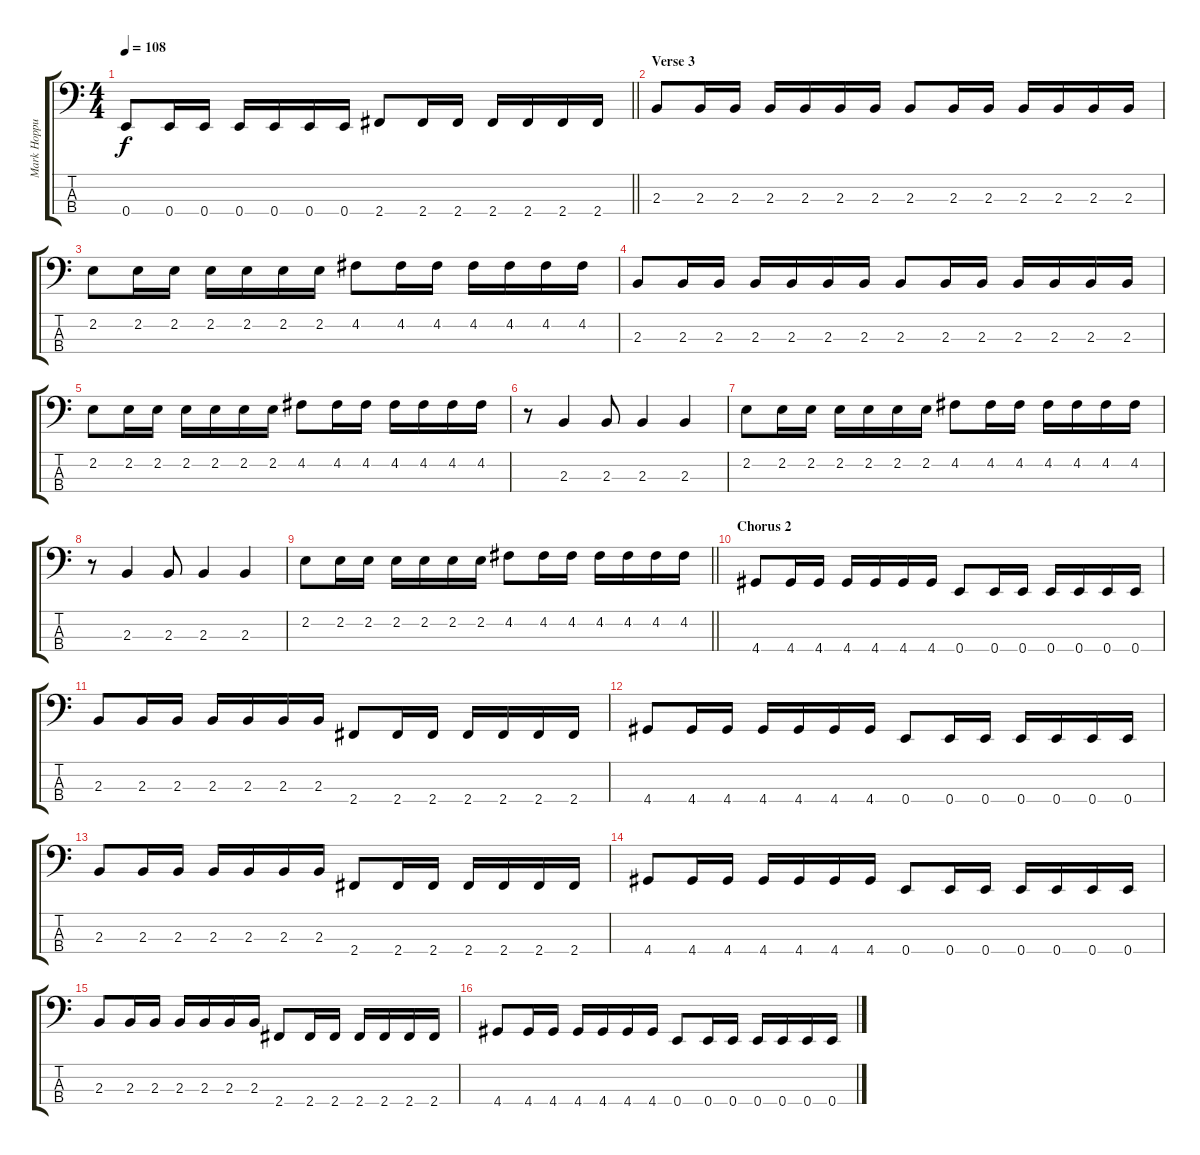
\track ("Mark Hoppus" "Mark Hoppu") {instrument electricbasspick}
\staff {score tabs}
\tuning (G2 D2 A1 E1) {hide}
\ts (4 4)
\tempo 108
\clef f4
\barLineRight lightlight
\ks c
0.4.8{dy f} 0.4.16 0.4.16 0.4.16 0.4.16 0.4.16 0.4.16 2.4.8 2.4.16 2.4.16 2.4.16 2.4.16 2.4.16 2.4.16 |
\section ("" "Verse 3")
2.3.8 2.3.16 2.3.16 2.3.16 2.3.16 2.3.16 2.3.16 2.3.8 2.3.16 2.3.16 2.3.16 2.3.16 2.3.16 2.3.16 |
2.2.8 2.2.16 2.2.16 2.2.16 2.2.16 2.2.16 2.2.16 4.2.8 4.2.16 4.2.16 4.2.16 4.2.16 4.2.16 4.2.16 |
2.3.8 2.3.16 2.3.16 2.3.16 2.3.16 2.3.16 2.3.16 2.3.8 2.3.16 2.3.16 2.3.16 2.3.16 2.3.16 2.3.16 |
2.2.8 2.2.16 2.2.16 2.2.16 2.2.16 2.2.16 2.2.16 4.2.8 4.2.16 4.2.16 4.2.16 4.2.16 4.2.16 4.2.16 |
r.8 2.3.4 2.3.8 2.3.4 2.3.4 |
2.2.8 2.2.16 2.2.16 2.2.16 2.2.16 2.2.16 2.2.16 4.2.8 4.2.16 4.2.16 4.2.16 4.2.16 4.2.16 4.2.16 |
r.8 2.3.4 2.3.8 2.3.4 2.3.4 |
\barLineRight lightlight
2.2.8 2.2.16 2.2.16 2.2.16 2.2.16 2.2.16 2.2.16 4.2.8 4.2.16 4.2.16 4.2.16 4.2.16 4.2.16 4.2.16 |
\section ("" "Chorus 2")
4.4.8 4.4.16 4.4.16 4.4.16 4.4.16 4.4.16 4.4.16 0.4.8 0.4.16 0.4.16 0.4.16 0.4.16 0.4.16 0.4.16 |
2.3.8 2.3.16 2.3.16 2.3.16 2.3.16 2.3.16 2.3.16 2.4.8 2.4.16 2.4.16 2.4.16 2.4.16 2.4.16 2.4.16 |
4.4.8 4.4.16 4.4.16 4.4.16 4.4.16 4.4.16 4.4.16 0.4.8 0.4.16 0.4.16 0.4.16 0.4.16 0.4.16 0.4.16 |
2.3.8 2.3.16 2.3.16 2.3.16 2.3.16 2.3.16 2.3.16 2.4.8 2.4.16 2.4.16 2.4.16 2.4.16 2.4.16 2.4.16 |
4.4.8 4.4.16 4.4.16 4.4.16 4.4.16 4.4.16 4.4.16 0.4.8 0.4.16 0.4.16 0.4.16 0.4.16 0.4.16 0.4.16 |
2.3.8 2.3.16 2.3.16 2.3.16 2.3.16 2.3.16 2.3.16 2.4.8 2.4.16 2.4.16 2.4.16 2.4.16 2.4.16 2.4.16 |
4.4.8 4.4.16 4.4.16 4.4.16 4.4.16 4.4.16 4.4.16 0.4.8 0.4.16 0.4.16 0.4.16 0.4.16 0.4.16 0.4.16
